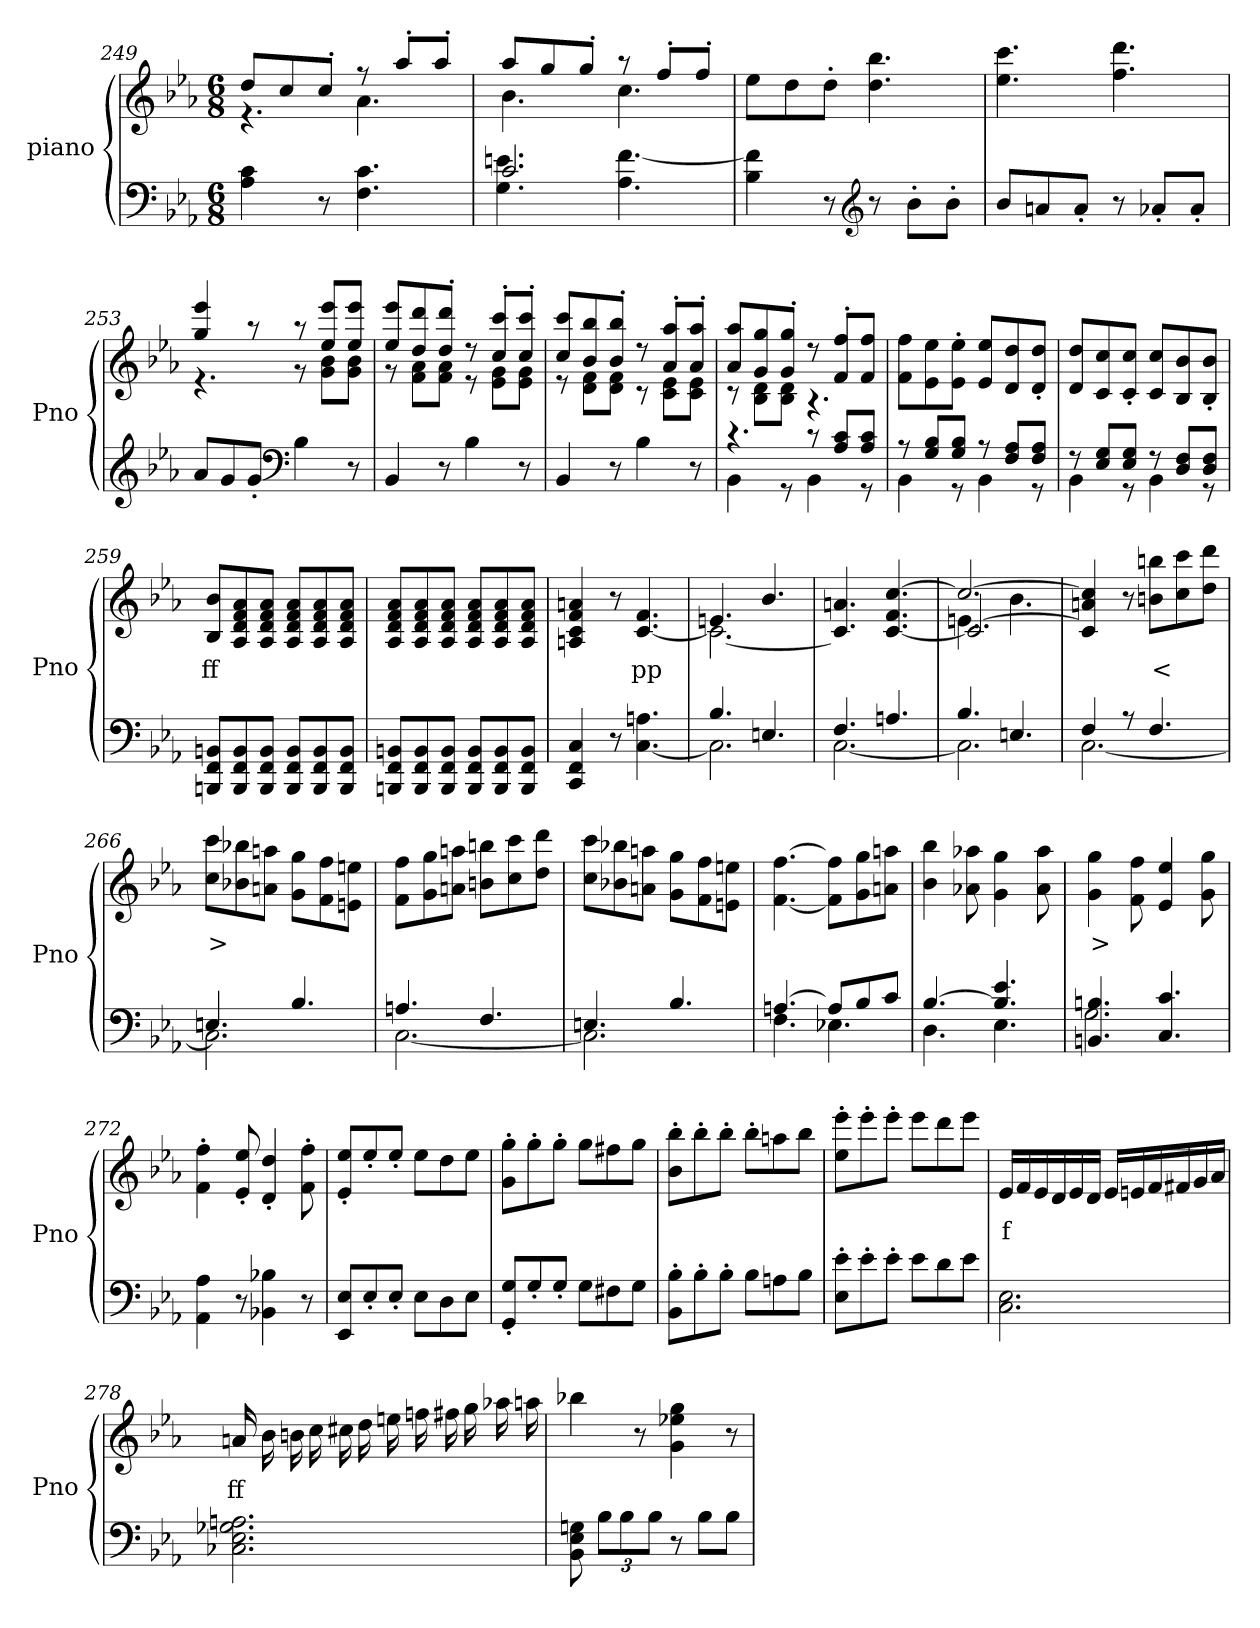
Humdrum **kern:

**kern	**kern	**text
*part2	*part1	*part1
*staff2	*staff1	*staff1
*I"piano	*I"piano	*
*I'Pno	*I'Pno	*
*clefF4	*clefG2	*
*k[b-e-a-]	*k[b-e-a-]	*
*M6/8	*M6/8	*
=249	=249	=249
*	*^	*
4A-\ 4c\	8dd/L	4.r	.
.	8cc/	.	.
8r	8cc'/J	.	.
4.F\ 4.c\	8r	4.a-\	.
.	8aa-'/L	.	.
.	8aa-'/J	.	.
=250	=250	=250	=250
*^	*	*	*
2.c/	4.G\ 4.en\	8aa-/L	4.b-\	.
.	.	8gg/	.	.
.	.	8gg'/J	.	.
.	4.A-\ [4.f\	8r	4.cc\	.
.	.	8ff'/L	.	.
.	.	8ff'/J	.	.
*v	*v	*	*	*
*	*v	*v	*
=251	=251	=251
4B-\ 4f\]	8ee-\L	.
.	8dd\	.
8r	8dd'\J	.
*clefG2	*	*
8r	4.dd\ 4.bb-\	.
8b-'\L	.	.
8b-'\J	.	.
=252	=252	=252
8b-/L	4.ee-\ 4.ccc\	.
8an/	.	.
8a'/J	.	.
8r	4.ff\ 4.ddd\	.
8a-X'/L	.	.
8a-'/J	.	.
!!LO:LB:g=z
=253	=253	=253
*	*^	*
8a-/L	4gg/ 4eee-/	4.r	.
8g/	.	.	.
8g'/J	8r	.	.
*clefF4	*	*	*
4B-\	8r	8r	.
.	8ee-/ 8eee-/L	8g\ 8b-\L	.
8r	8ee-/ 8eee-/J	8g\ 8b-\J	.
=254	=254	=254	=254
4BB-/	8ee-/ 8eee-/L	8r	.
.	8dd/ 8ddd/	8f\ 8a-\L	.
8r	8dd/' 8ddd/'J	8f\ 8a-\J	.
4B-\	8r	8r	.
.	8cc/' 8ccc/'L	8e-\ 8g\L	.
8r	8cc/' 8ccc/'J	8e-\ 8g\J	.
=255	=255	=255	=255
4BB-/	8cc/ 8ccc/L	8r	.
.	8b-/ 8bb-/	8d\ 8f\L	.
8r	8b-/' 8bb-/'J	8d\ 8f\J	.
4B-\	8r	8r	.
.	8a-/' 8aa-/'L	8c\ 8e-\L	.
8r	8a-/' 8aa-/'J	8c\ 8e-\J	.
=256	=256	=256	=256
*^	*	*	*
4.r	4BB-\	8a-/ 8aa-/L	8r	.
.	.	8g/ 8gg/	8B-\ 8d\L	.
.	8r	8g/' 8gg/'J	8B-\ 8d\J	.
8r	4BB-\	8r	4.r	.
8A-/ 8c/L	.	8f/' 8ff/'L	.	.
8A-/ 8c/J	8r	8f/ 8ff/J	.	.
*	*	*v	*v	*
=257	=257	=257	=257
8r	4BB-\	8f\ 8ff\L	.
8G/ 8B-/L	.	8e-\ 8ee-\	.
8G/ 8B-/J	8r	8e-\' 8ee-\'J	.
8r	4BB-\	8e-/ 8ee-/L	.
8F/ 8A-/L	.	8d/ 8dd/	.
8F/ 8A-/J	8r	8d/' 8dd/'J	.
=258	=258	=258	=258
8r	4BB-\	8d/ 8dd/L	.
8E-/ 8G/L	.	8c/ 8cc/	.
8E-/ 8G/J	8r	8c/' 8cc/'J	.
8r	4BB-\	8c/ 8cc/L	.
8D/ 8F/L	.	8B-/ 8b-/	.
8D/ 8F/J	8r	8B-/' 8b-/'J	.
*v	*v	*	*
!!LO:LB:g=z
=259	=259	=259
8BBBn/ 8FF/ 8BBn/L	8B-/ 8b-/L	ff
8BBB/ 8FF/ 8BB/	8A-/ 8d/ 8f/ 8a-/	.
8BBB/ 8FF/ 8BB/J	8A-/ 8d/ 8f/ 8a-/J	.
8BBB/ 8FF/ 8BB/L	8A-/ 8d/ 8f/ 8a-/L	.
8BBB/ 8FF/ 8BB/	8A-/ 8d/ 8f/ 8a-/	.
8BBB/ 8FF/ 8BB/J	8A-/ 8d/ 8f/ 8a-/J	.
=260	=260	=260
8BBBn/ 8FF/ 8BBn/L	8A-/ 8d/ 8f/ 8a-/L	.
8BBB/ 8FF/ 8BB/	8A-/ 8d/ 8f/ 8a-/	.
8BBB/ 8FF/ 8BB/J	8A-/ 8d/ 8f/ 8a-/J	.
8BBB/ 8FF/ 8BB/L	8A-/ 8d/ 8f/ 8a-/L	.
8BBB/ 8FF/ 8BB/	8A-/ 8d/ 8f/ 8a-/	.
8BBB/ 8FF/ 8BB/J	8A-/ 8d/ 8f/ 8a-/J	.
=261	=261	=261
4CC/ 4FF/ 4C/	4An/ 4c/ 4f/ 4an/	.
8r	8r	.
[4.C\ 4.An\	[4.c/ 4.f/	pp
=262	=262	=262
*^	*^	*
4.B-/	2.C\]	4.en/	2.c\_	.
4.En/	.	4.b-/	.	.
*	*	*v	*v	*
=263	=263	=263	=263
4.F/	[2.C\	4.c/] 4.an/	.
4.An/	.	[4.c/ 4.f/ [4.cc/	.
=264	=264	=264	=264
*	*	*^	*
*	*	*	*^	*
4.B-/	2.C\]	2.cc/_	4.en\	2.c/_	.
4.En/	.	.	4.b-\	.	.
*	*	*v	*v	*v	*
=265	=265	=265	=265
4F/	[2.C\	4c/] 4an/ 4cc/]	.
8r	.	8r	.
4.F/	.	8bn\ 8bbn\L	<
.	.	8cc\ 8ccc\	.
.	.	8dd\ 8ddd\J	.
=266	=266	=266	=266
4.En/	2.C\]	8cc\ 8ccc\L	>
.	.	8b-X\ 8bb-X\	.
.	.	8an\ 8aan\J	.
4.B-/	.	8g\ 8gg\L	.
.	.	8f\ 8ff\	.
.	.	8en\ 8een\J	.
!!LO:LB:g=z
=267	=267	=267	=267
4.An/	[2.C\	8f\ 8ff\L	.
.	.	8g\ 8gg\	.
.	.	8an\ 8aan\J	.
4.F/	.	8bn\ 8bbn\L	.
.	.	8cc\ 8ccc\	.
.	.	8dd\ 8ddd\J	.
=268	=268	=268	=268
4.En/	2.C\]	8cc\ 8ccc\L	.
.	.	8b-X\ 8bb-X\	.
.	.	8an\ 8aan\J	.
4.B-/	.	8g\ 8gg\L	.
.	.	8f\ 8ff\	.
.	.	8en\ 8een\J	.
=269	=269	=269	=269
[4.An/	4.F\	[4.f\ [4.ff\	.
8A/L]	4.E-X\	8f\] 8ff\]L	.
8B-/	.	8g\ 8gg\	.
8c/J	.	8an\ 8aan\J	.
=270	=270	=270	=270
[4.B-/	4.D\	4b-\ 4bb-\	.
.	.	8a-X\ 8aa-X\	.
4.B-/] 4.e-/	4.E-\	4g\ 4gg\	.
.	.	8a-\ 8aa-\	.
=271	=271	=271	=271
4.BBn/ 4.Bn/	2.G\	4g\ 4gg\	>
.	.	8f\ 8ff\	.
4.C/ 4.c/	.	4e-/ 4ee-/	.
.	.	8g\ 8gg\	.
*v	*v	*	*
=272	=272	=272
4AA-\ 4A-\	4f\' 4ff\'	.
8r	8e-/' 8ee-/'	.
4BB-X\ 4B-X\	4d/' 4dd/'	.
8r	8f\' 8ff\'	.
=273	=273	=273
8EE-/ 8E-/L	8e-/' 8ee-/'L	.
8E-'/	8ee-'/	.
8E-'/J	8ee-'/J	.
8E-\L	8ee-\L	.
8D\	8dd\	.
8E-\J	8ee-\J	.
!!LO:PB:g=z
=274	=274	=274
8GG/' 8G/'L	8g\' 8gg\'L	.
8G'/	8gg'\	.
8G'/J	8gg'\J	.
8G\L	8gg\L	.
8F#X\	8ff#X\	.
8G\J	8gg\J	.
=275	=275	=275
8BB-\' 8B-\'L	8b-\' 8bb-\'L	.
8B-'\	8bb-'\	.
8B-'\J	8bb-'\J	.
8B-\L	8bb-'\L	.
8An\	8aan\	.
8B-\J	8bb-\J	.
=276	=276	=276
8E-\' 8e-\'L	8ee-\' 8eee-\'L	.
8e-'\	8eee-'\	.
8e-'\J	8eee-'\J	.
8e-\L	8eee-\L	.
8d\	8ddd\	.
8e-\J	8eee-\J	.
=277	=277	=277
2.C\ 2.E-\	16e-/LL	f
.	16f/	.
.	16e-/	.
.	16d/	.
.	16e-/	.
.	16d/JJ	.
.	16e-/LL	.
.	16en/	.
.	16f/	.
.	16f#X/	.
.	16g/	.
.	16a-/JJ	.
!!LO:LB:g=z
=278	=278	=278
2.C-X\ 2.E-\ 2.G-X\ 2.An\	16an/	ff
.	16b-\	.
.	16bn\	.
.	16cc\	.
.	16cc#X\	.
.	16dd\	.
.	16een\	.
.	16ffn\	.
.	16ff#X\	.
.	16gg\	.
.	16aa-X\	.
.	16aan\	.
=279	=279	=279
8BB-\ 8E-\ 8Gn\	4bb-X\	.
*Xbrackettup	*	*
12B-\L	.	.
12B-\	.	.
.	8r	.
12B-\J	.	.
8r	4g\ 4ee-X\ 4gg\	.
8B-\L	.	.
8B-\J	8r	.
=	=	=
*-	*-	*-
